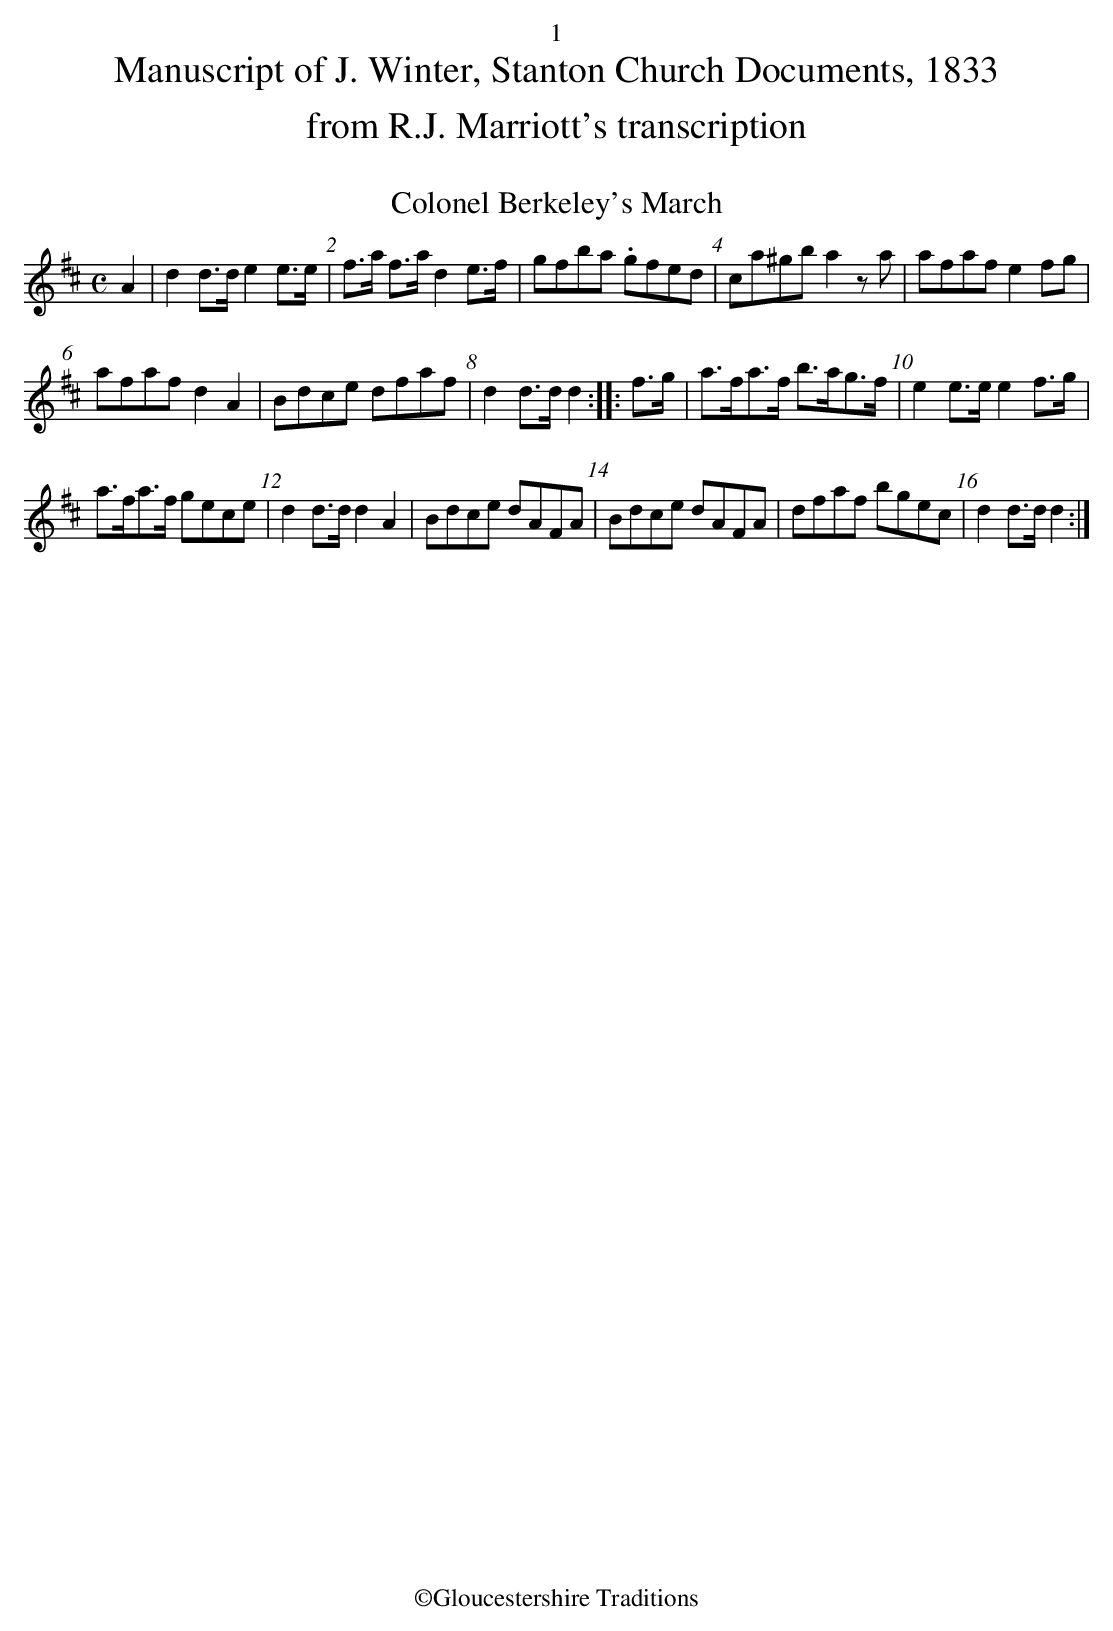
X:1
T:Colonel Berkeley's March
M:C
L:1/8
K:D
A2|d2d>de2e>e|f>a f>a d2e>f|gfba .gfed|ca^gb a2za|afaf e2fg|
afaf d2A2|Bdce dfaf|d2d>dd2::f>g|a>fa>f b>ag>f|e2e>ee2f>g|
a>fa>f gece|d2d>dd2A2|Bdce dAFA|Bdce dAFA|dfaf bgec|d2d>dd2:|
